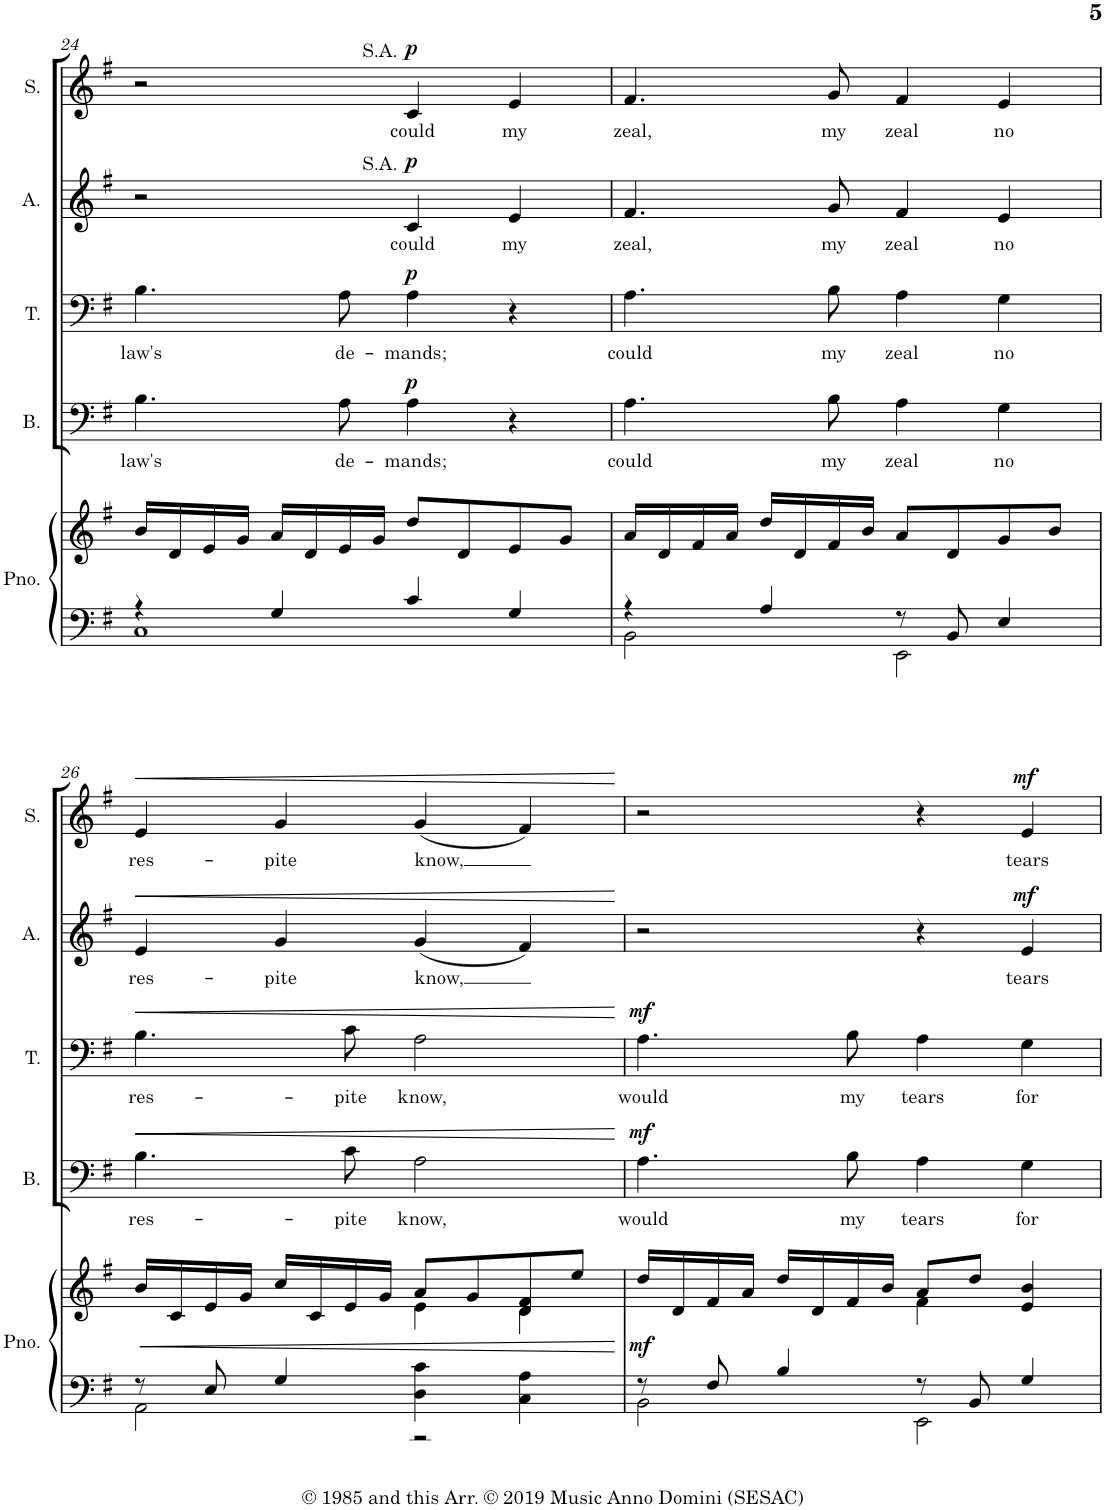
**kern	**kern	**dynam	**kern	**text	**dynam	**kern	**text	**dynam	**kern	**text	**dynam	**kern	**text	**dynam
*part5	*part5	*part5	*part4	*part4	*part4	*part3	*part3	*part3	*part2	*part2	*part2	*part1	*part1	*part1
*staff6	*staff5	*staff5/6	*staff4	*staff4	*staff4	*staff3	*staff3	*staff3	*staff2	*staff2	*staff2	*staff1	*staff1	*staff1
*I"Piano	*	*	*I"Bass	*	*	*I"Tenor	*	*	*I"Alto	*	*	*I"Soprano	*	*
*I'Pno.	*	*	*I'B.	*	*	*I'T.	*	*	*I'A.	*	*	*I'S.	*	*
!!LO:PB:g=z
*clefF4	*clefG2	*	*clefF4	*	*	*clefF4	*	*	*clefG2	*	*	*clefG2	*	*
*k[f#]	*k[f#]	*	*k[f#]	*	*	*k[f#]	*	*	*k[f#]	*	*	*k[f#]	*	*
*M4/4	*M4/4	*	*M4/4	*	*	*M4/4	*	*	*M4/4	*	*	*M4/4	*	*
=24	=24	=24	=24	=24	=24	=24	=24	=24	=24	=24	=24	=24	=24	=24
*^	*	*	*	*	*	*	*	*	*	*	*	*	*	*
!	!	!	!	!	!LO:LY:b	!	!	!LO:LY:b	!	!	!	!	!	!	!
4r	1C	16b/LL	.	4.B\	law's	.	4.B\	law's	.	2r	.	.	2r	.	.
.	.	16d/	.	.	.	.	.	.	.	.	.	.	.	.	.
.	.	16e/	.	.	.	.	.	.	.	.	.	.	.	.	.
.	.	16g/JJ	.	.	.	.	.	.	.	.	.	.	.	.	.
4G/	.	16a/LL	.	.	.	.	.	.	.	.	.	.	.	.	.
.	.	16d/	.	.	.	.	.	.	.	.	.	.	.	.	.
!	!	!	!	!	!LO:LY:b	!	!	!LO:LY:b	!	!	!	!	!	!	!
.	.	16e/	.	8A\	de-	.	8A\	de-	.	.	.	.	.	.	.
.	.	16g/JJ	.	.	.	.	.	.	.	.	.	.	.	.	.
!	!	!	!	!	!	!	!	!	!	!	!	!	!LO:TX:a:t=S.A.	!	!
!	!	!	!	!	!	!	!	!	!	!LO:TX:a:t=S.A.	!	!	!	!	!
!	!	!	!	!	!LO:LY:b	!LO:DY:a	!	!LO:LY:b	!LO:DY:a	!	!LO:LY:b	!LO:DY:a	!	!LO:LY:b	!LO:DY:a
4c/	.	8dd/L	.	4A\	-mands;	p	4A\	-mands;	p	4c/	could	p	4c/	could	p
.	.	8d/	.	.	.	.	.	.	.	.	.	.	.	.	.
!	!	!	!	!	!	!	!	!	!	!	!LO:LY:b	!	!	!LO:LY:b	!
4G/	.	8e/	.	4r	.	.	4r	.	.	4e/	my	.	4e/	my	.
.	.	8g/J	.	.	.	.	.	.	.	.	.	.	.	.	.
=25	=25	=25	=25	=25	=25	=25	=25	=25	=25	=25	=25	=25	=25	=25	=25
!	!	!	!	!	!LO:LY:b	!	!	!LO:LY:b	!	!	!LO:LY:b	!	!	!LO:LY:b	!
4r	2BB\	16a/LL	.	4.A\	could	.	4.A\	could	.	4.f#/	zeal,	.	4.f#/	zeal,	.
.	.	16d/	.	.	.	.	.	.	.	.	.	.	.	.	.
.	.	16f#/	.	.	.	.	.	.	.	.	.	.	.	.	.
.	.	16a/JJ	.	.	.	.	.	.	.	.	.	.	.	.	.
4A/	.	16dd/LL	.	.	.	.	.	.	.	.	.	.	.	.	.
.	.	16d/	.	.	.	.	.	.	.	.	.	.	.	.	.
!	!	!	!	!	!LO:LY:b	!	!	!LO:LY:b	!	!	!LO:LY:b	!	!	!LO:LY:b	!
.	.	16f#/	.	8B\	my	.	8B\	my	.	8g/	my	.	8g/	my	.
.	.	16b/JJ	.	.	.	.	.	.	.	.	.	.	.	.	.
!	!	!	!	!	!LO:LY:b	!	!	!LO:LY:b	!	!	!LO:LY:b	!	!	!LO:LY:b	!
8r	2EE\	8a/L	.	4A\	zeal	.	4A\	zeal	.	4f#/	zeal	.	4f#/	zeal	.
8BB/	.	8d/	.	.	.	.	.	.	.	.	.	.	.	.	.
!	!	!	!	!	!LO:LY:b	!	!	!LO:LY:b	!	!	!LO:LY:b	!	!	!LO:LY:b	!
4E/	.	8g/	.	4G\	no	.	4G\	no	.	4e/	no	.	4e/	no	.
.	.	8b/J	.	.	.	.	.	.	.	.	.	.	.	.	.
!!LO:LB:g=z
=26	=26	=26	=26	=26	=26	=26	=26	=26	=26	=26	=26	=26	=26	=26	=26
!	!	!	!LO:HP:b	!	!LO:LY:b	!LO:HP:b	!	!LO:LY:b	!LO:HP:b	!	!LO:LY:b	!LO:HP:b	!	!LO:LY:b	!LO:HP:b
*	*	*^	*	*	*	*	*	*	*	*	*	*	*	*	*
8r	2AA\	16b/LL	2ryy	<	4.B\	res-	<	4.B\	res-	<	4e/	res-	<	4e/	res-	<
.	.	16c/	.	.	.	.	.	.	.	.	.	.	.	.	.	.
8E/	.	16e/	.	.	.	.	.	.	.	.	.	.	.	.	.	.
.	.	16g/JJ	.	.	.	.	.	.	.	.	.	.	.	.	.	.
!	!	!	!	!	!	!	!	!	!	!	!	!LO:LY:b	!	!	!LO:LY:b	!
4G/	.	16cc/LL	.	.	.	.	.	.	.	.	4g/	-pite	.	4g/	-pite	.
.	.	16c/	.	.	.	.	.	.	.	.	.	.	.	.	.	.
!	!	!	!	!	!	!LO:LY:b	!	!	!LO:LY:b	!	!	!	!	!	!	!
.	.	16e/	.	.	8c\	-pite	.	8c\	-pite	.	.	.	.	.	.	.
.	.	16g/JJ	.	.	.	.	.	.	.	.	.	.	.	.	.	.
!	!	!	!	!	!	!LO:LY:b	!	!	!LO:LY:b	!	!	!LO:LY:b	!	!	!LO:LY:b	!
4D\ 4c\	2r	8a/L	4e\	.	2A\	know,	.	2A\	know,	.	(4g/	know,	.	(4g/	know,	.
.	.	8g/	.	.	.	.	.	.	.	.	.	.	.	.	.	.
4C\ 4A\	.	8d/ 8f#/	4d\	.	.	.	.	.	.	.	4f#/)	.	.	4f#/)	.	.
.	.	8ee/J	.	.	.	.	.	.	.	.	.	.	.	.	.	.
*v	*v	*	*	*	*	*	*	*	*	*	*	*	*	*	*	*
*	*v	*v	*	*	*	*	*	*	*	*	*	*	*	*	*
.	.	[	.	.	[	.	.	[	.	.	[	.	.	[
=27	=27	=27	=27	=27	=27	=27	=27	=27	=27	=27	=27	=27	=27	=27
*^	*^	*	*	*	*	*	*	*	*	*	*	*	*	*
!	!	!	!	!LO:DY:b	!	!LO:LY:b	!LO:DY:a	!	!LO:LY:b	!LO:DY:a	!	!	!	!	!	!
8r	2BB\	16dd/LL	2ryy	mf	4.A\	would	mf	4.A\	would	mf	2r	.	.	2r	.	.
.	.	16d/	.	.	.	.	.	.	.	.	.	.	.	.	.	.
8F#/	.	16f#/	.	.	.	.	.	.	.	.	.	.	.	.	.	.
.	.	16a/JJ	.	.	.	.	.	.	.	.	.	.	.	.	.	.
4B/	.	16dd/LL	.	.	.	.	.	.	.	.	.	.	.	.	.	.
.	.	16d/	.	.	.	.	.	.	.	.	.	.	.	.	.	.
!	!	!	!	!	!	!LO:LY:b	!	!	!LO:LY:b	!	!	!	!	!	!	!
.	.	16f#/	.	.	8B\	my	.	8B\	my	.	.	.	.	.	.	.
.	.	16b/JJ	.	.	.	.	.	.	.	.	.	.	.	.	.	.
!	!	!	!	!	!	!LO:LY:b	!	!	!LO:LY:b	!	!	!	!	!	!	!
8r	2EE\	8a/L	4f#\	.	4A\	tears	.	4A\	tears	.	4r	.	.	4r	.	.
8BB/	.	8dd/J	.	.	.	.	.	.	.	.	.	.	.	.	.	.
!	!	!	!	!	!	!LO:LY:b	!	!	!LO:LY:b	!	!	!LO:LY:b	!LO:DY:a	!	!LO:LY:b	!LO:DY:a
4G/	.	4e/ 4b/	4ryy	.	4G\	for	.	4G\	for	.	4e/	tears	mf	4e/	tears	mf
*v	*v	*	*	*	*	*	*	*	*	*	*	*	*	*	*	*
*	*v	*v	*	*	*	*	*	*	*	*	*	*	*	*	*
=	=	=	=	=	=	=	=	=	=	=	=	=	=	=
*-	*-	*-	*-	*-	*-	*-	*-	*-	*-	*-	*-	*-	*-	*-
